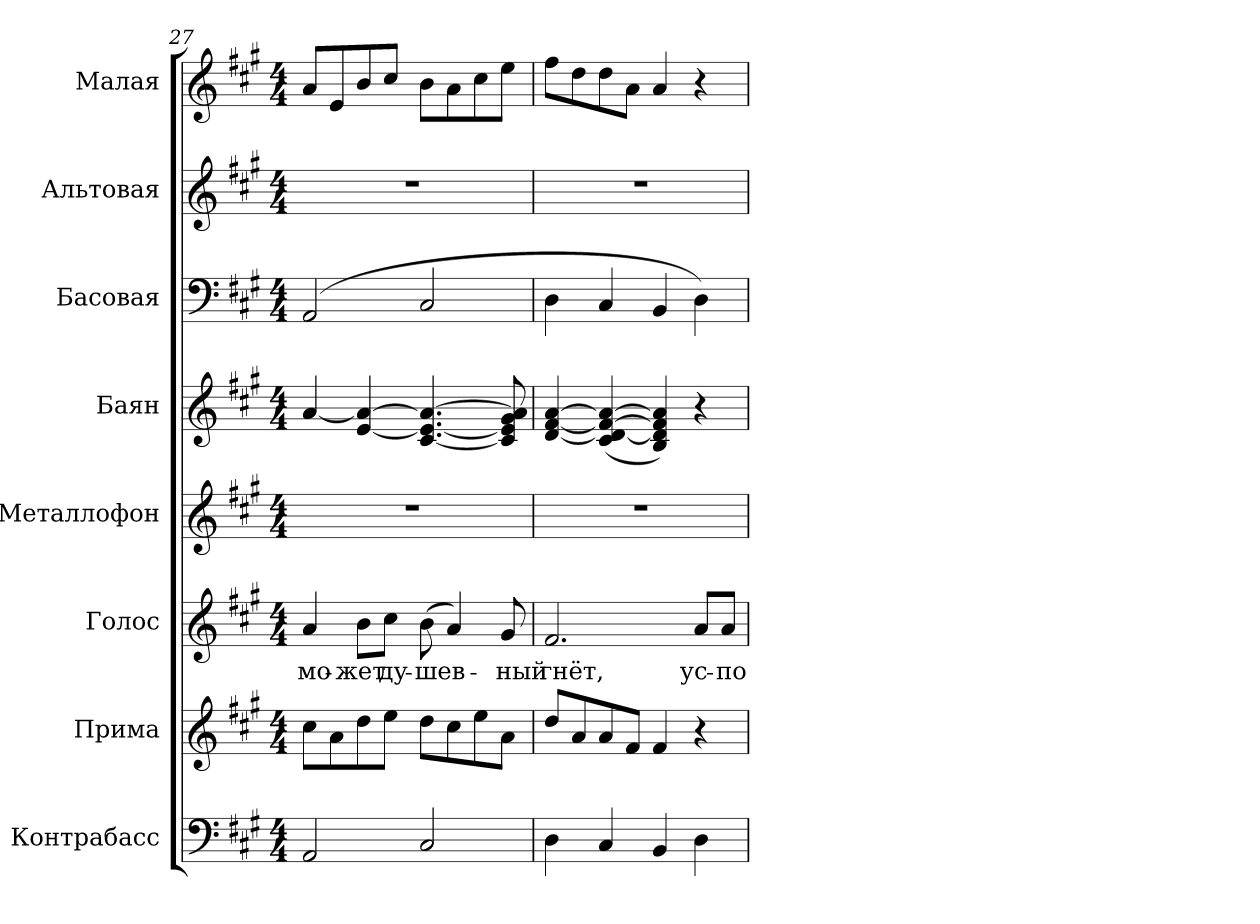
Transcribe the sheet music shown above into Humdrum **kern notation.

**kern	**kern	**kern	**text	**kern	**kern	**kern	**kern	**kern
*part8	*part7	*part6	*part6	*part5	*part4	*part3	*part2	*part1
*staff8	*staff7	*staff6	*staff6	*staff5	*staff4	*staff3	*staff2	*staff1
*I"Контрабасс	*I"Прима	*I"Голос	*	*I"Meталлофон	*I"Баян	*I"Басовая	*I"Альтовая	*I"Малая
*clefF4	*clefG2	*clefG2	*	*clefG2	*clefG2	*clefF4	*clefG2	*clefG2
*ITrd7c12	*ITrd7c12	*	*	*ITrd-7c-12	*	*	*	*
*k[f#c#g#]	*k[f#c#g#]	*k[f#c#g#]	*	*k[f#c#g#]	*k[f#c#g#]	*k[f#c#g#]	*k[f#c#g#]	*k[f#c#g#]
*A:	*A:	*A:	*	*A:	*A:	*A:	*A:	*A:
*M4/4	*M4/4	*M4/4	*	*M4/4	*M4/4	*M4/4	*M4/4	*M4/4
=27	=27	=27	=27	=27	=27	=27	=27	=27
!	!	!	!LO:LY:b:color=#000000	!	!	!	!	!
2AAAi/	8c#i\L	4ai/	-мо-	1r	[>4ai/	(2AAi/	1r	8ai/L
.	8Ai\	.	.	.	.	.	.	8ei/
!	!	!	!LO:LY:b:color=#000000	!	!	!	!	!
.	8di\	8bi\L	-жет	.	[<4ei/ 4ai_>	.	.	8bi/
!	!	!	!LO:LY:b:color=#000000	!	!	!	!	!
.	8ei\J	8cc#i\J	ду-	.	.	.	.	8cc#i/J
!	!	!	!LO:LY:b:color=#000000	!	!	!	!	!
2CC#i/	8di\L	(8bi\	-шев-	.	[<4.c#i/ 4.ei_< 4.ai_>	2C#i/	.	8bi\L
.	8c#i\	4ai/)	.	.	.	.	.	8ai\
.	8ei\	.	.	.	.	.	.	8cc#i\
!	!	!	!LO:LY:b:color=#000000	!	!	!	!	!
.	8Ai\J	8g#i/	-ный	.	8c#i/] 8ei] 8g#i 8ai]	.	.	8eei\J
=28	=28	=28	=28	=28	=28	=28	=28	=28
!	!	!	!LO:LY:b:color=#000000	!	!	!	!	!
4DDi\	8di/L	2.f#i/	гнёт,	1r	[<4di/ [<4f#i [>4ai	4Di\	1r	8ff#i\L
.	8Ai/	.	.	.	.	.	.	8ddi\
4CC#i/	8Ai/	.	.	.	(4c#i/ 4di_< 4f#i_< 4ai_>	4C#i/	.	8ddi\
.	8F#i/J	.	.	.	.	.	.	8ai\J
4BBBi/	4F#i/	.	.	.	4Bi/ 4di] 4f#i] 4ai])	4BBi/	.	4ai/
!	!	!	!LO:LY:b:color=#000000	!	!	!	!	!
4DDi\	4r	8ai/L	ус-	.	4r	4Di\)	.	4r
!	!	!	!LO:LY:b:color=#000000	!	!	!	!	!
.	.	8ai/J	-по-	.	.	.	.	.
=	=	=	=	=	=	=	=	=
*-	*-	*-	*-	*-	*-	*-	*-	*-
